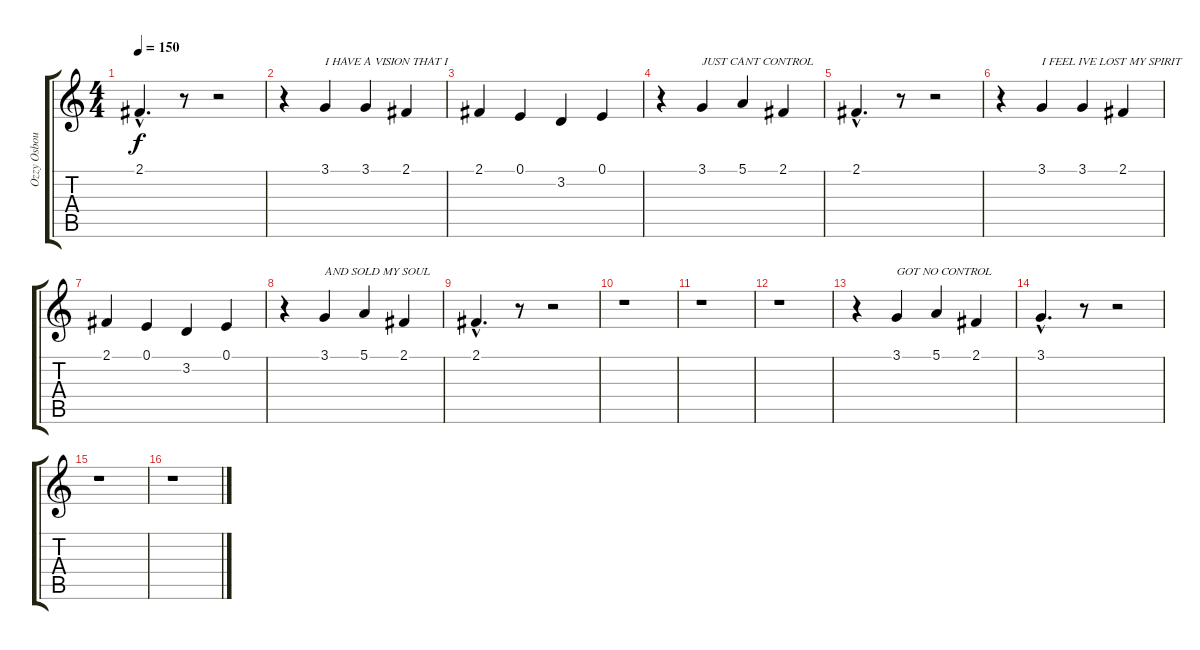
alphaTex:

\track ("Ozzy Osbourne " "Ozzy Osbou") {instrument tenorsax}
\staff {score tabs}
\tuning (E4 B3 G3 D3 A2 E2) {hide}
\ts (4 4)
\tempo 150
\clef g2
\ks c
2.1{hac}.4{d dy f} r.8 r.2 |
r.4 3.1.4{txt "I HAVE A VISION THAT I"} 3.1.4 2.1.4 |
2.1.4 0.1.4 3.2.4 0.1.4 |
r.4 3.1.4{txt "JUST CANT CONTROL"} 5.1.4 2.1.4 |
2.1{hac}.4{d} r.8 r.2 |
r.4 3.1.4{txt "I FEEL IVE LOST MY SPIRIT"} 3.1.4 2.1.4 |
2.1.4 0.1.4 3.2.4 0.1.4 |
r.4 3.1.4{txt "AND SOLD MY SOUL"} 5.1.4 2.1.4 |
2.1{hac}.4{d} r.8 r.2 |
r.1 |
r.1 |
r.1 |
r.4 3.1.4{txt "GOT NO CONTROL"} 5.1.4 2.1.4 |
3.1{hac}.4{d} r.8 r.2 |
r.1 |
r.1
